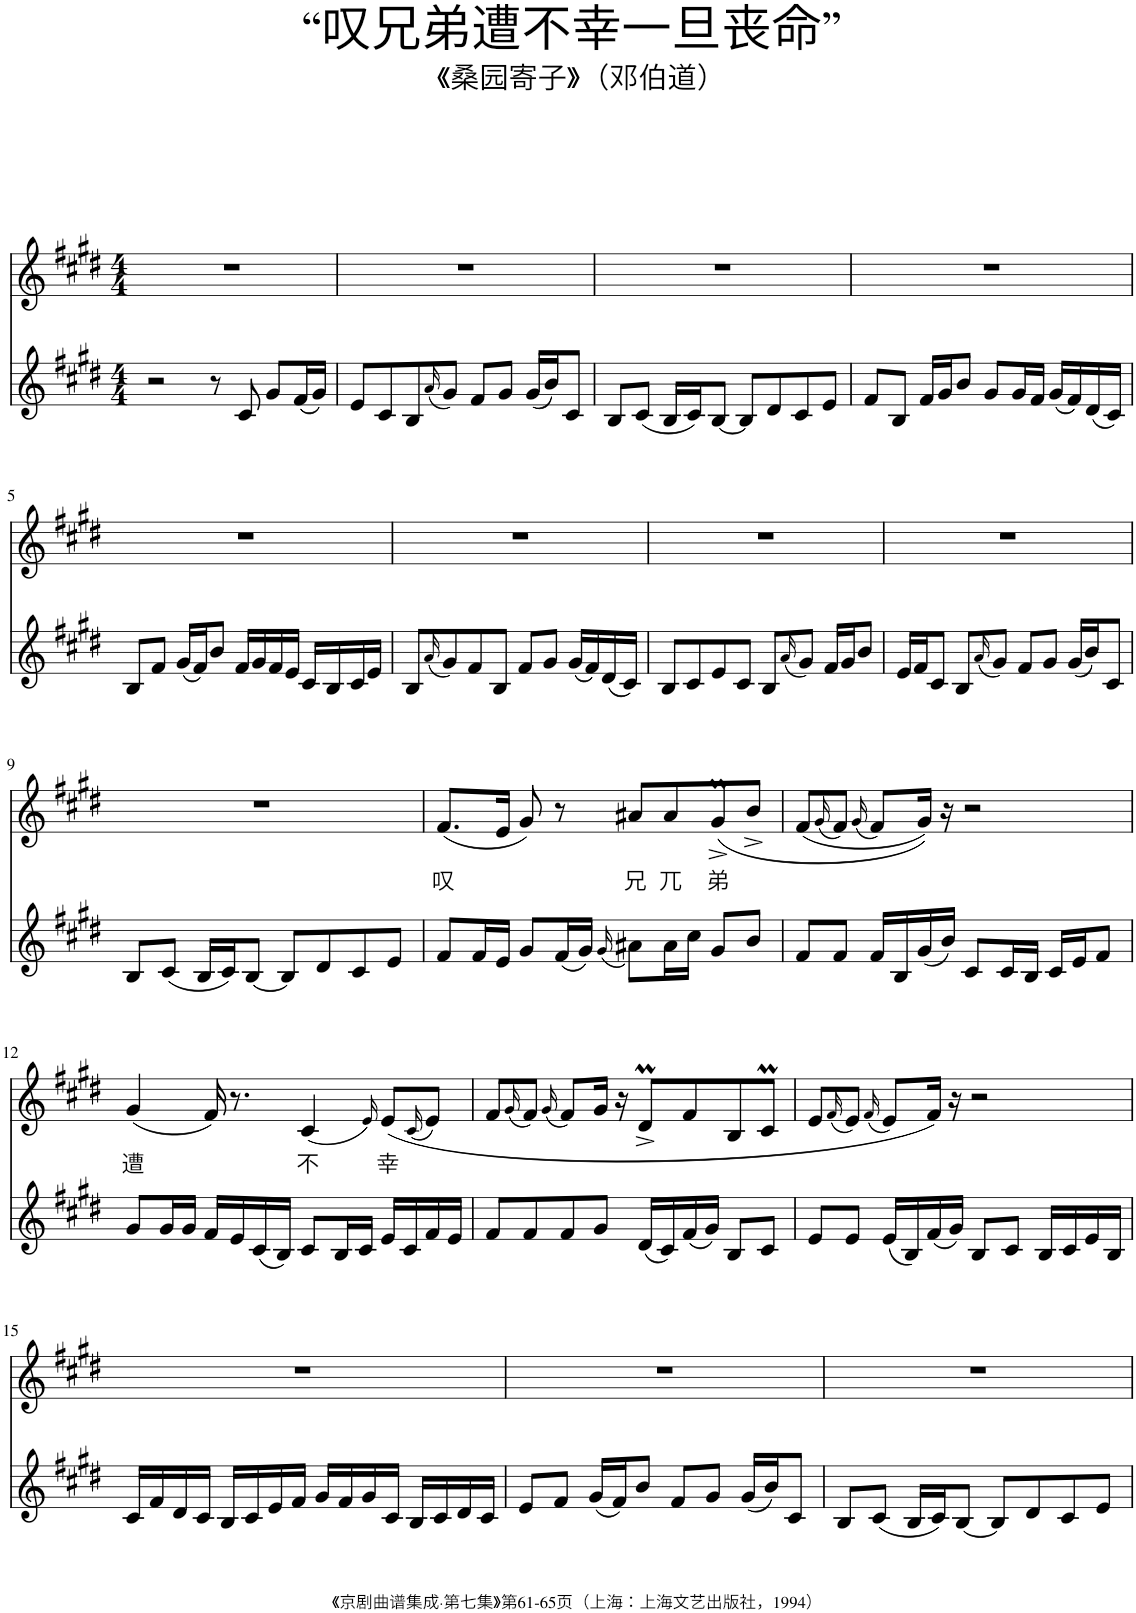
**kern	**kern	**text
*part2	*part1	*part1
*staff2	*staff1	*staff1
*I"Piano	*I"Piano	*
*I'Pno	*I'Pno	*
*clefG2	*clefG2	*
*k[f#c#g#d#]	*k[f#c#g#d#]	*
*M4/4	*M4/4	*
=1	=1	=1
2r	1r	.
8r	.	.
8c#/	.	.
8g#/L	.	.
(16f#/L	.	.
16g#/JJ)	.	.
=2	=2	=2
8e/L	1r	.
8c#/	.	.
8B/	.	.
(16qa/	.	.
8g#/J)	.	.
8f#/L	.	.
8g#/J	.	.
(16g#/LL	.	.
16b/J)	.	.
8c#/J	.	.
=3	=3	=3
8B/L	1r	.
(8c#/J	.	.
16B/LL	.	.
16c#/J)	.	.
[8B/J	.	.
8B/L]	.	.
8d#/	.	.
8c#/	.	.
8e/J	.	.
=4	=4	=4
8f#/L	1r	.
8B/J	.	.
16f#/LL	.	.
16g#/J	.	.
8b/J	.	.
8g#/L	.	.
16g#/L	.	.
16f#/JJ	.	.
(16g#/LL	.	.
16f#/)	.	.
(16d#/	.	.
16c#/JJ)	.	.
!!LO:LB:g=z
=5	=5	=5
8B/L	1r	.
8f#/J	.	.
(16g#/LL	.	.
16f#/J)	.	.
8b/J	.	.
16f#/LL	.	.
16g#/	.	.
16f#/	.	.
16e/JJ	.	.
16c#/LL	.	.
16B/	.	.
16c#/	.	.
16e/JJ	.	.
=6	=6	=6
8B/L	1r	.
(16qa/	.	.
8g#/)	.	.
8f#/	.	.
8B/J	.	.
8f#/L	.	.
8g#/J	.	.
(16g#/LL	.	.
16f#/)	.	.
(16d#/	.	.
16c#/JJ)	.	.
=7	=7	=7
8B/L	1r	.
8c#/	.	.
8e/	.	.
8c#/J	.	.
8B/L	.	.
(16qa/	.	.
8g#/J)	.	.
16f#/LL	.	.
16g#/J	.	.
8b/J	.	.
=8	=8	=8
16e/LL	1r	.
16f#/J	.	.
8c#/J	.	.
8B/L	.	.
(16qa/	.	.
8g#/J)	.	.
8f#/L	.	.
8g#/J	.	.
(16g#/LL	.	.
16b/J)	.	.
8c#/J	.	.
!!LO:LB:g=z
=9	=9	=9
8B/L	1r	.
(8c#/J	.	.
16B/LL	.	.
16c#/J)	.	.
[8B/J	.	.
8B/L]	.	.
8d#/	.	.
8c#/	.	.
8e/J	.	.
=10	=10	=10
!	!	!LO:LY:b
8f#/L	(8.f#/L	叹
16f#/L	.	.
16e/JJ	16e/Jk	.
8g#/L	8g#/)	.
(16f#/L	8r	.
16g#/JJ)	.	.
(16qg#/	.	.
!	!	!LO:LY:b
8a#X\L)	8a#X/L	兄
!	!	!LO:LY:b
16a#\L	8a#/	兀
16cc#\JJ	.	.
!	!	!LO:LY:b
8g#/L	(8g#m^/	弟
8b/J	8b^/J	.
=11	=11	=11
8f#/L	(8f#/L	.
.	(16qg#/	.
8f#/J	8f#/J)	.
.	(16qg#/	.
16f#/LL	8f#/L)	.
16B/	.	.
(16g#/	16g#/Jk))	.
16b/JJ)	16r	.
8c#/L	2r	.
16c#/L	.	.
16B/JJ	.	.
16c#/LL	.	.
16e/J	.	.
8f#/J	.	.
!!LO:LB:g=z
=12	=12	=12
!	!	!LO:LY:b
8g#/L	(4g#/	遭
16g#/L	.	.
16g#/JJ	.	.
16f#/LL	16f#/)	.
16e/	8.r	.
(16c#/	.	.
16B/JJ)	.	.
!	!	!LO:LY:b
8c#/L	(4c#/	不
16B/L	.	.
16c#/JJ	.	.
.	16qe/)	.
!	!	!LO:LY:b
16e/LL	(8e/L	幸
16c#/	.	.
.	(16qc#/	.
16f#/	8e/J)	.
16e/JJ	.	.
=13	=13	=13
8f#/L	8f#/L	.
.	(16qg#/	.
8f#/	8f#/J)	.
.	(16qg#/	.
8f#/	8f#/L)	.
8g#/J	16g#/Jk	.
.	16r	.
(16d#/LL	8d#m^/L	.
16c#/)	.	.
(16f#/	8f#/	.
16g#/JJ)	.	.
8B/L	8B/	.
8c#/J	8c#M/J	.
=14	=14	=14
8e/L	8e/L	.
.	(16qf#/	.
8e/J	8e/J)	.
.	(16qf#/	.
(16e/LL	8e/L)	.
16B/)	.	.
(16f#/	16f#/Jk)	.
16g#/JJ)	16r	.
8B/L	2r	.
8c#/J	.	.
16B/LL	.	.
16c#/	.	.
16e/	.	.
16B/JJ	.	.
!!LO:LB:g=z
=15	=15	=15
16c#/LL	1r	.
16f#/	.	.
16d#/	.	.
16c#/JJ	.	.
16B/LL	.	.
16c#/	.	.
16e/	.	.
16f#/JJ	.	.
16g#/LL	.	.
16f#/	.	.
16g#/	.	.
16c#/JJ	.	.
16B/LL	.	.
16c#/	.	.
16d#/	.	.
16c#/JJ	.	.
=16	=16	=16
8e/L	1r	.
8f#/J	.	.
(16g#/LL	.	.
16f#/J)	.	.
8b/J	.	.
8f#/L	.	.
8g#/J	.	.
(16g#/LL	.	.
16b/J)	.	.
8c#/J	.	.
=17	=17	=17
8B/L	1r	.
(8c#/J	.	.
16B/LL	.	.
16c#/J)	.	.
[8B/J	.	.
8B/L]	.	.
8d#/	.	.
8c#/	.	.
8e/J	.	.
=	=	=
*-	*-	*-
